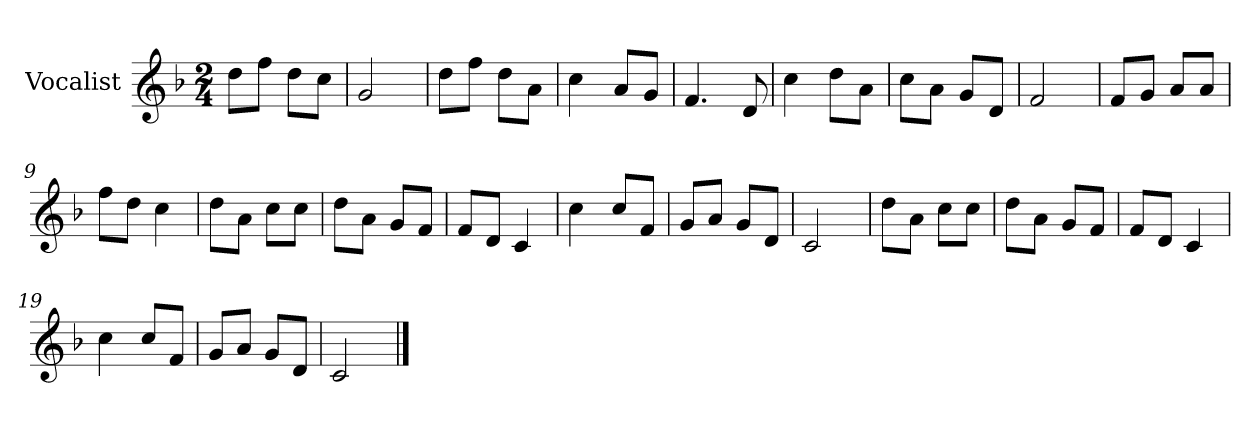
**kern
*part1
*staff1
*I"Vocalist
*k[b-]
*F:
*M2/4
=
8ddL
8ffJ
8ddL
8ccJ
=1
2g
=2
8ddL
8ffJ
8ddL
8aJ
=3
4cc
8aL
8gJ
=4
4.f
8d
=5
4cc
8ddL
8aJ
=6
8ccL
8aJ
8gL
8dJ
=7
2f
=8
8fL
8gJ
8aL
8aJ
=9
8ffL
8ddJ
4cc
=10
8ddL
8aJ
8ccL
8ccJ
=11
8ddL
8aJ
8gL
8fJ
=12
8fL
8dJ
4c
=13
4cc
8ccL
8fJ
=14
8gL
8aJ
8gL
8dJ
=15
2c
=16
8ddL
8aJ
8ccL
8ccJ
=17
8ddL
8aJ
8gL
8fJ
=18
8fL
8dJ
4c
=19
4cc
8ccL
8fJ
=20
8gL
8aJ
8gL
8dJ
=21
2c
==
*-
